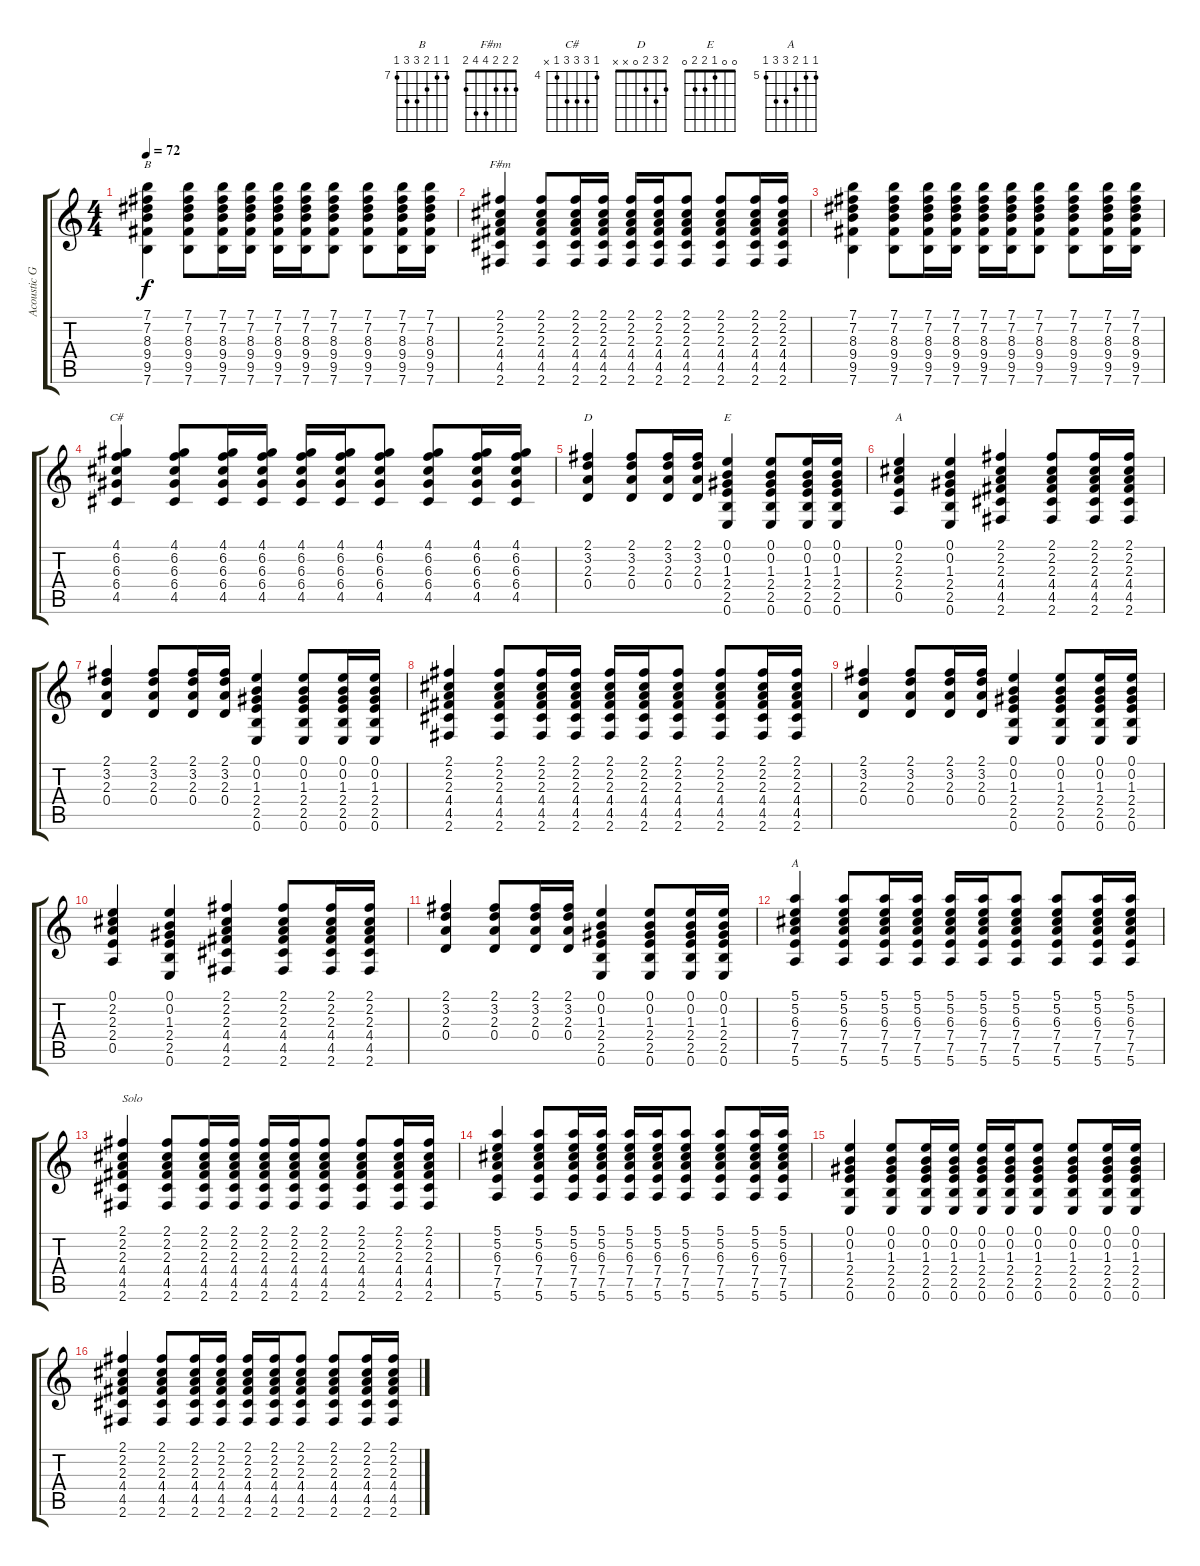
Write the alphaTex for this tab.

\track ("Acoustic Guitar Chord" "Acoustic G") {instrument acousticguitarsteel}
\staff {score tabs}
\tuning (E4 B3 G3 D3 A2 E2) {hide}
\chord ("B" 7 7 8 9 9 7) {firstfret 7}
\chord ("F#m" 2 2 2 4 4 2)
\chord ("C#" 4 6 6 6 4 x) {firstfret 4}
\chord ("D" 2 3 2 0 x x)
\chord ("E" 0 0 1 2 2 0)
\chord ("A" 0 2 2 2 0 x)
\chord ("A" 5 5 6 7 7 5) {firstfret 5}
\ts (4 4)
\tempo 72
\clef g2
\ks c
(7.1 7.2 8.3 9.4 9.5 7.6).4{ch "B" dy f} (7.1 7.2 8.3 9.4 9.5 7.6).8 (7.1 7.2 8.3 9.4 9.5 7.6).16 (7.1 7.2 8.3 9.4 9.5 7.6).16 (7.1 7.2 8.3 9.4 9.5 7.6).16 (7.1 7.2 8.3 9.4 9.5 7.6).16 (7.1 7.2 8.3 9.4 9.5 7.6).8 (7.1 7.2 8.3 9.4 9.5 7.6).8 (7.1 7.2 8.3 9.4 9.5 7.6).16 (7.1 7.2 8.3 9.4 9.5 7.6).16 |
(2.1 2.2 2.3 4.4 4.5 2.6).4{ch "F#m"} (2.1 2.2 2.3 4.4 4.5 2.6).8 (2.1 2.2 2.3 4.4 4.5 2.6).16 (2.1 2.2 2.3 4.4 4.5 2.6).16 (2.1 2.2 2.3 4.4 4.5 2.6).16 (2.1 2.2 2.3 4.4 4.5 2.6).16 (2.1 2.2 2.3 4.4 4.5 2.6).8 (2.1 2.2 2.3 4.4 4.5 2.6).8 (2.1 2.2 2.3 4.4 4.5 2.6).16 (2.1 2.2 2.3 4.4 4.5 2.6).16 |
(7.1 7.2 8.3 9.4 9.5 7.6).4 (7.1 7.2 8.3 9.4 9.5 7.6).8 (7.1 7.2 8.3 9.4 9.5 7.6).16 (7.1 7.2 8.3 9.4 9.5 7.6).16 (7.1 7.2 8.3 9.4 9.5 7.6).16 (7.1 7.2 8.3 9.4 9.5 7.6).16 (7.1 7.2 8.3 9.4 9.5 7.6).8 (7.1 7.2 8.3 9.4 9.5 7.6).8 (7.1 7.2 8.3 9.4 9.5 7.6).16 (7.1 7.2 8.3 9.4 9.5 7.6).16 |
(4.1 6.2 6.3 6.4 4.5).4{ch "C#"} (4.1 6.2 6.3 6.4 4.5).8 (4.1 6.2 6.3 6.4 4.5).16 (4.1 6.2 6.3 6.4 4.5).16 (4.1 6.2 6.3 6.4 4.5).16 (4.1 6.2 6.3 6.4 4.5).16 (4.1 6.2 6.3 6.4 4.5).8 (4.1 6.2 6.3 6.4 4.5).8 (4.1 6.2 6.3 6.4 4.5).16 (4.1 6.2 6.3 6.4 4.5).16 |
(2.1 3.2 2.3 0.4).4{ch "D"} (2.1 3.2 2.3 0.4).8 (2.1 3.2 2.3 0.4).16 (2.1 3.2 2.3 0.4).16 (0.1 0.2 1.3 2.4 2.5 0.6).4{ch "E"} (0.1 0.2 1.3 2.4 2.5 0.6).8 (0.1 0.2 1.3 2.4 2.5 0.6).16 (0.1 0.2 1.3 2.4 2.5 0.6).16 |
(0.1 2.2 2.3 2.4 0.5).4{ch "A"} (0.1 0.2 1.3 2.4 2.5 0.6).4 (2.1 2.2 2.3 4.4 4.5 2.6).4 (2.1 2.2 2.3 4.4 4.5 2.6).8 (2.1 2.2 2.3 4.4 4.5 2.6).16 (2.1 2.2 2.3 4.4 4.5 2.6).16 |
(2.1 3.2 2.3 0.4).4 (2.1 3.2 2.3 0.4).8 (2.1 3.2 2.3 0.4).16 (2.1 3.2 2.3 0.4).16 (0.1 0.2 1.3 2.4 2.5 0.6).4 (0.1 0.2 1.3 2.4 2.5 0.6).8 (0.1 0.2 1.3 2.4 2.5 0.6).16 (0.1 0.2 1.3 2.4 2.5 0.6).16 |
(2.1 2.2 2.3 4.4 4.5 2.6).4 (2.1 2.2 2.3 4.4 4.5 2.6).8 (2.1 2.2 2.3 4.4 4.5 2.6).16 (2.1 2.2 2.3 4.4 4.5 2.6).16 (2.1 2.2 2.3 4.4 4.5 2.6).16 (2.1 2.2 2.3 4.4 4.5 2.6).16 (2.1 2.2 2.3 4.4 4.5 2.6).8 (2.1 2.2 2.3 4.4 4.5 2.6).8 (2.1 2.2 2.3 4.4 4.5 2.6).16 (2.1 2.2 2.3 4.4 4.5 2.6).16 |
(2.1 3.2 2.3 0.4).4 (2.1 3.2 2.3 0.4).8 (2.1 3.2 2.3 0.4).16 (2.1 3.2 2.3 0.4).16 (0.1 0.2 1.3 2.4 2.5 0.6).4 (0.1 0.2 1.3 2.4 2.5 0.6).8 (0.1 0.2 1.3 2.4 2.5 0.6).16 (0.1 0.2 1.3 2.4 2.5 0.6).16 |
(0.1 2.2 2.3 2.4 0.5).4 (0.1 0.2 1.3 2.4 2.5 0.6).4 (2.1 2.2 2.3 4.4 4.5 2.6).4 (2.1 2.2 2.3 4.4 4.5 2.6).8 (2.1 2.2 2.3 4.4 4.5 2.6).16 (2.1 2.2 2.3 4.4 4.5 2.6).16 |
(2.1 3.2 2.3 0.4).4 (2.1 3.2 2.3 0.4).8 (2.1 3.2 2.3 0.4).16 (2.1 3.2 2.3 0.4).16 (0.1 0.2 1.3 2.4 2.5 0.6).4 (0.1 0.2 1.3 2.4 2.5 0.6).8 (0.1 0.2 1.3 2.4 2.5 0.6).16 (0.1 0.2 1.3 2.4 2.5 0.6).16 |
(5.1 5.2 6.3 7.4 7.5 5.6).4{ch "A"} (5.1 5.2 6.3 7.4 7.5 5.6).8 (5.1 5.2 6.3 7.4 7.5 5.6).16 (5.1 5.2 6.3 7.4 7.5 5.6).16 (5.1 5.2 6.3 7.4 7.5 5.6).16 (5.1 5.2 6.3 7.4 7.5 5.6).16 (5.1 5.2 6.3 7.4 7.5 5.6).8 (5.1 5.2 6.3 7.4 7.5 5.6).8 (5.1 5.2 6.3 7.4 7.5 5.6).16 (5.1 5.2 6.3 7.4 7.5 5.6).16 |
(2.1 2.2 2.3 4.4 4.5 2.6).4{txt "Solo"} (2.1 2.2 2.3 4.4 4.5 2.6).8 (2.1 2.2 2.3 4.4 4.5 2.6).16 (2.1 2.2 2.3 4.4 4.5 2.6).16 (2.1 2.2 2.3 4.4 4.5 2.6).16 (2.1 2.2 2.3 4.4 4.5 2.6).16 (2.1 2.2 2.3 4.4 4.5 2.6).8 (2.1 2.2 2.3 4.4 4.5 2.6).8 (2.1 2.2 2.3 4.4 4.5 2.6).16 (2.1 2.2 2.3 4.4 4.5 2.6).16 |
(5.1 5.2 6.3 7.4 7.5 5.6).4 (5.1 5.2 6.3 7.4 7.5 5.6).8 (5.1 5.2 6.3 7.4 7.5 5.6).16 (5.1 5.2 6.3 7.4 7.5 5.6).16 (5.1 5.2 6.3 7.4 7.5 5.6).16 (5.1 5.2 6.3 7.4 7.5 5.6).16 (5.1 5.2 6.3 7.4 7.5 5.6).8 (5.1 5.2 6.3 7.4 7.5 5.6).8 (5.1 5.2 6.3 7.4 7.5 5.6).16 (5.1 5.2 6.3 7.4 7.5 5.6).16 |
(0.1 0.2 1.3 2.4 2.5 0.6).4 (0.1 0.2 1.3 2.4 2.5 0.6).8 (0.1 0.2 1.3 2.4 2.5 0.6).16 (0.1 0.2 1.3 2.4 2.5 0.6).16 (0.1 0.2 1.3 2.4 2.5 0.6).16 (0.1 0.2 1.3 2.4 2.5 0.6).16 (0.1 0.2 1.3 2.4 2.5 0.6).8 (0.1 0.2 1.3 2.4 2.5 0.6).8 (0.1 0.2 1.3 2.4 2.5 0.6).16 (0.1 0.2 1.3 2.4 2.5 0.6).16 |
(2.1 2.2 2.3 4.4 4.5 2.6).4 (2.1 2.2 2.3 4.4 4.5 2.6).8 (2.1 2.2 2.3 4.4 4.5 2.6).16 (2.1 2.2 2.3 4.4 4.5 2.6).16 (2.1 2.2 2.3 4.4 4.5 2.6).16 (2.1 2.2 2.3 4.4 4.5 2.6).16 (2.1 2.2 2.3 4.4 4.5 2.6).8 (2.1 2.2 2.3 4.4 4.5 2.6).8 (2.1 2.2 2.3 4.4 4.5 2.6).16 (2.1 2.2 2.3 4.4 4.5 2.6).16
